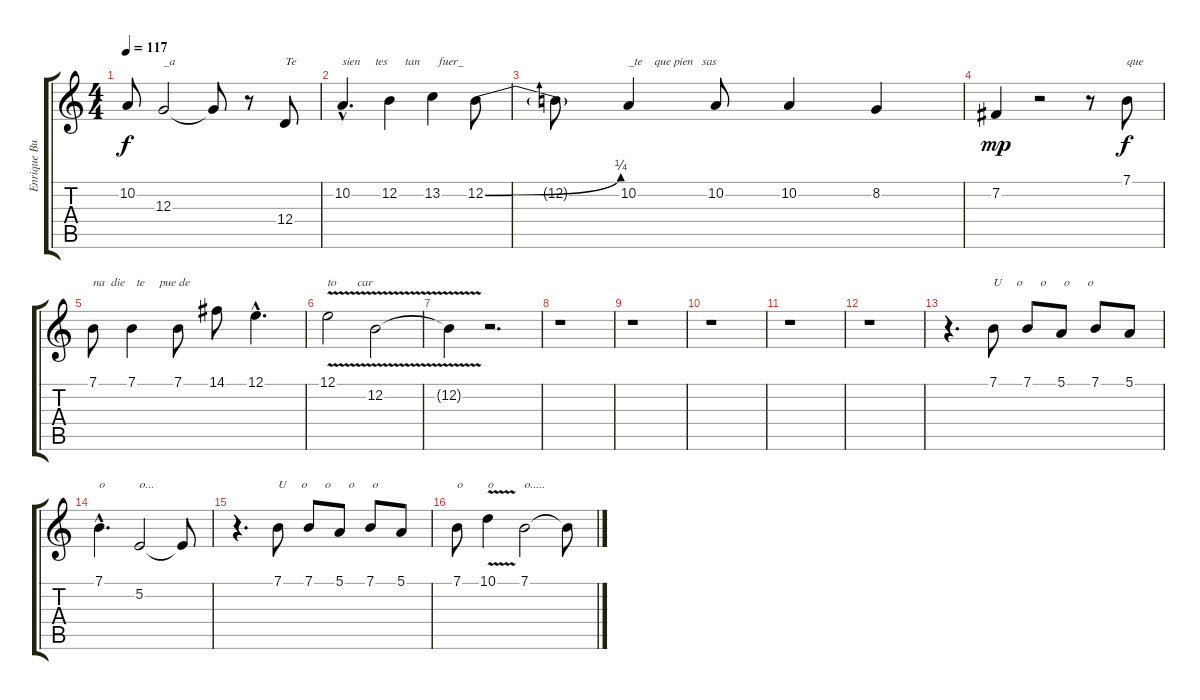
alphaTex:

\track ("Enrique Bunbury - Voz" "Enrique Bu") {instrument synthbrass1}
\staff {score tabs}
\tuning (E4 B3 G3 D3 A2 E2) {hide}
\ts (4 4)
\tempo 117
\clef g2
\ks c
10.2{t}.8{dy f} 12.3.2{txt "_a"} 12.3{t}.8 r.8 12.4.8{txt "Te"} |
10.2{hac}.4{d txt "sien     tes      tan      fuer_"} 12.2.4 13.2.4 12.2{be (bend 0 0 60 1)}.8 |
12.2{t}.8 10.2.4{txt "_te    que pien   sas"} 10.2.8 10.2.4 8.2.4 |
7.2.4{dy mp} r.2 r.8 7.1.8{txt "que" dy f} |
7.1.8{txt "na  die    te     pue de"} 7.1.4 7.1.8 14.1.8 12.1{hac}.4{d} |
12.1{v}.2{txt "to       car"} 12.2{v}.2 |
12.2{t}.4 r.2{d} |
r.1 |
r.1 |
r.1 |
r.1 |
r.1 |
r.4{d} 7.1.8{txt "U     o      o      o      o "} 7.1.8 5.1.8 7.1.8 5.1.8 |
7.1{hac}.4{d txt "o"} 5.2.2{txt "o..."} 5.2{t}.8 |
r.4{d} 7.1.8{txt "U     o      o      o      o "} 7.1.8 5.1.8 7.1.8 5.1.8 |
7.1.8{txt "o"} 10.1{v}.4{txt "o"} 7.1.2{txt "o....."} 7.1{t}.8
